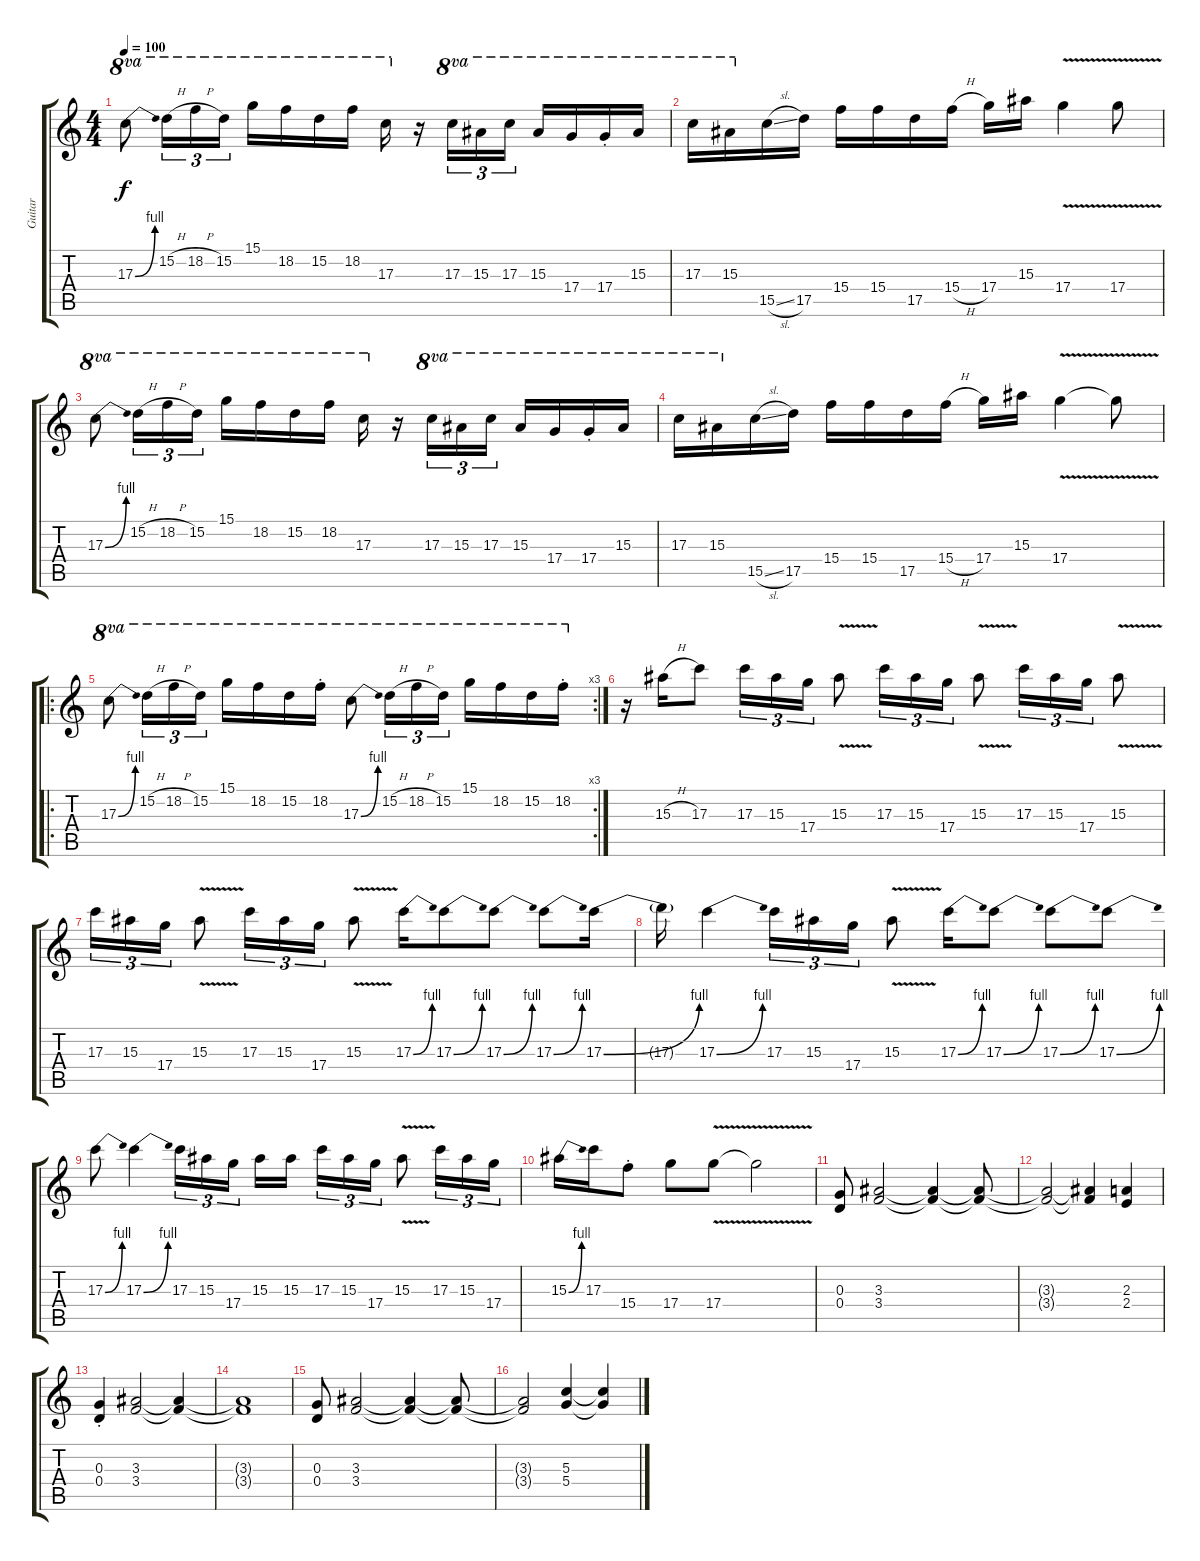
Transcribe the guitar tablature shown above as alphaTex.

\track ("Guitar" "Guitar") {instrument distortionguitar}
\staff {score tabs}
\tuning (E4 B3 G3 D3 A2 E2) {hide}
\ts (4 4)
\tempo 100
\clef g2
\ks c
17.3{be (bend 0 0 60 4)}.8{ot 8va dy f} 15.2{h}.16{tu (3 2) ot 8va} 18.2{h}.16{tu (3 2) ot 8va} 15.2.16{tu (3 2) ot 8va} 15.1.16{ot 8va} 18.2.16{ot 8va} 15.2.16{ot 8va} 18.2.16{ot 8va} 17.3.16{ot 8va} r.16 17.3.16{tu (3 2) ot 8va} 15.3.16{tu (3 2) ot 8va} 17.3.16{tu (3 2) ot 8va} 15.3.16{ot 8va} 17.4.16{ot 8va} 17.4{st}.16{ot 8va} 15.3.16{ot 8va} |
17.3.16{ot 8va} 15.3.16{ot 8va} 15.5{sl}.16 17.5.16 15.4.16 15.4.16 17.5.16 15.4{h}.16 17.4.16 15.3.16 17.4{v}.4 17.4{v}.8 |
17.3{be (bend 0 0 60 4)}.8{ot 8va} 15.2{h}.16{tu (3 2) ot 8va} 18.2{h}.16{tu (3 2) ot 8va} 15.2.16{tu (3 2) ot 8va} 15.1.16{ot 8va} 18.2.16{ot 8va} 15.2.16{ot 8va} 18.2.16{ot 8va} 17.3.16{ot 8va} r.16 17.3.16{tu (3 2) ot 8va} 15.3.16{tu (3 2) ot 8va} 17.3.16{tu (3 2) ot 8va} 15.3.16{ot 8va} 17.4.16{ot 8va} 17.4{st}.16{ot 8va} 15.3.16{ot 8va} |
17.3.16{ot 8va} 15.3.16{ot 8va} 15.5{sl}.16 17.5.16 15.4.16 15.4.16 17.5.16 15.4{h}.16 17.4.16 15.3.16 17.4{v}.4 17.4{v t}.8 |
\ro
\rc 3
17.3{be (bend 0 0 60 4)}.8{ot 8va} 15.2{h}.16{tu (3 2) ot 8va} 18.2{h}.16{tu (3 2) ot 8va} 15.2.16{tu (3 2) ot 8va} 15.1.16{ot 8va} 18.2.16{ot 8va} 15.2.16{ot 8va} 18.2{st}.16{ot 8va} 17.3{be (bend 0 0 60 4)}.8{ot 8va} 15.2{h}.16{tu (3 2) ot 8va} 18.2{h}.16{tu (3 2) ot 8va} 15.2.16{tu (3 2) ot 8va} 15.1.16{ot 8va} 18.2.16{ot 8va} 15.2.16{ot 8va} 18.2{st}.16{ot 8va} |
r.16 15.3{h}.16 17.3.8 17.3.16{tu (3 2)} 15.3.16{tu (3 2)} 17.4.16{tu (3 2)} 15.3{v}.8 17.3.16{tu (3 2)} 15.3.16{tu (3 2)} 17.4.16{tu (3 2)} 15.3{v}.8 17.3.16{tu (3 2)} 15.3.16{tu (3 2)} 17.4.16{tu (3 2)} 15.3{v}.8 |
17.3.16{tu (3 2)} 15.3.16{tu (3 2)} 17.4.16{tu (3 2)} 15.3{v}.8 17.3.16{tu (3 2)} 15.3.16{tu (3 2)} 17.4.16{tu (3 2)} 15.3{v}.8 17.3{be (bend 0 0 60 4)}.16 17.3{be (bend 0 0 60 4)}.8 17.3{be (bend 0 0 60 4)}.8 17.3{be (bend 0 0 60 4)}.8 17.3{be (bend 0 0 60 4)}.16 |
17.3{t}.16 17.3{be (bend 0 0 60 4)}.4 17.3.16{tu (3 2)} 15.3.16{tu (3 2)} 17.4.16{tu (3 2)} 15.3{v}.8 17.3{be (bend 0 0 60 4)}.16 17.3{be (bend 0 0 60 4)}.8 17.3{be (bend 0 0 60 4)}.8 17.3{be (bend 0 0 60 4)}.8 |
17.3{be (bend 0 0 60 4)}.8 17.3{be (bend 0 0 60 4)}.4 17.3.16{tu (3 2)} 15.3.16{tu (3 2)} 17.4.16{tu (3 2)} 15.3.16 15.3.16{beam splitsecondary} 17.3.16{tu (3 2)} 15.3.16{tu (3 2)} 17.4.16{tu (3 2)} 15.3{v}.8 17.3.16{tu (3 2)} 15.3.16{tu (3 2)} 17.4.16{tu (3 2)} |
15.3{be (bend 0 0 60 4)}.16 17.3.16 15.4{st}.8 17.4.8 17.4{v}.8 17.4{v t}.2 |
(0.3 0.4).8 (3.3 3.4).2 (3.3{t} 3.4{t}).4 (3.3{t} 3.4{t}).8 |
(3.3{t} 3.4{t}).2 (3.3{t} 3.4{t}).4 (2.3 2.4).4 |
(0.3{st} 0.4{st}).4 (3.3 3.4).2 (3.3{t} 3.4{t}).4 |
(3.3{t} 3.4{t}).1 |
(0.3 0.4).8 (3.3 3.4).2 (3.3{t} 3.4{t}).4 (3.3{t} 3.4{t}).8 |
(3.3{t} 3.4{t}).2 (5.3 5.4).4 (5.3{t} 5.4{t}).4
